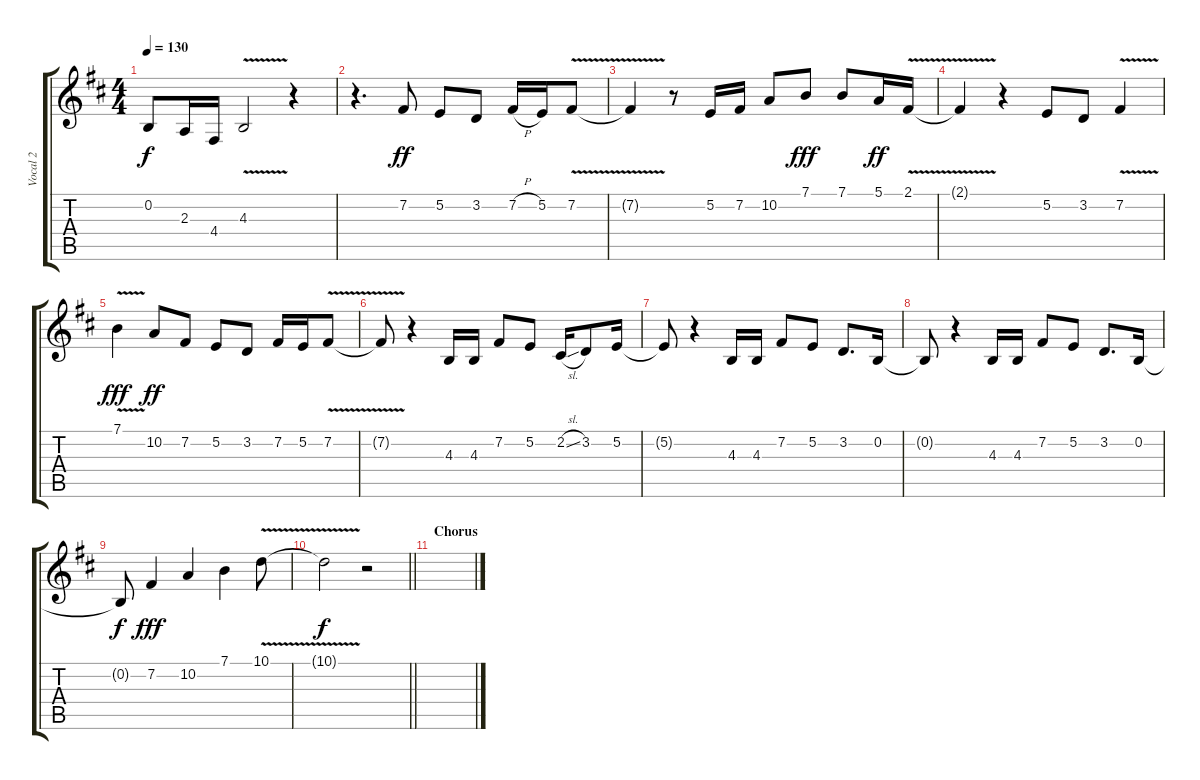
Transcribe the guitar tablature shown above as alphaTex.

\track ("Vocal 2" "Vocal 2") {instrument trumpet}
\staff {score tabs}
\tuning (E4 B3 G3 D3 A2 E2) {hide}
\ts (4 4)
\tempo 130
\clef g2
\ks d
0.2{t}.8{dy f} 2.3.16 4.4.16 4.3{v}.2 r.4 |
r.4{d} 7.2.8{dy ff} 5.2.8 3.2.8 7.2{h}.16 5.2.16 7.2{v}.8 |
7.2{t}.4 r.8 5.2.16 7.2.16 10.2.8 7.1.8{dy fff} 7.1.8 5.1.16{dy ff} 2.1{v}.16 |
2.1{t}.4 r.4 5.2.8 3.2.8 7.2{v}.4 |
7.1{v}.4{dy fff} 10.2.8{dy ff} 7.2.8 5.2.8 3.2.8 7.2.16 5.2.16 7.2{v}.8 |
7.2{t}.8 r.4 4.3.16 4.3.16 7.2.8 5.2.8 2.2{sl}.16 3.2.8 5.2.16 |
5.2{t}.8 r.4 4.3.16 4.3.16 7.2.8 5.2.8 3.2.8{d} 0.2.16 |
0.2{t}.8 r.4 4.3.16 4.3.16 7.2.8 5.2.8 3.2.8{d} 0.2.16 |
0.2{t}.8{dy f} 7.2.4{dy fff} 10.2.4 7.1.4 10.1{v}.8 |
\barLineRight lightlight
10.1{t}.2{dy f} r.2 |
\section ("" "Chorus")
